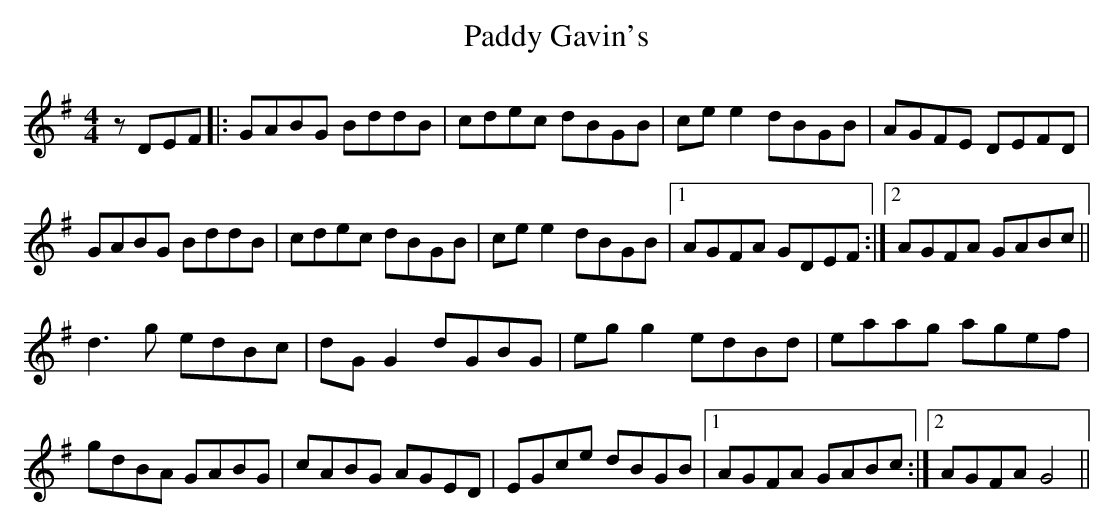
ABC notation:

X:1
T: Paddy Gavin's
M: 4/4
L: 1/8
K: G
zDEF |: GABG BddB|cdec dBGB|ce e2 dBGB|\
AGFE DEFD |
GABG BddB|cdec dBGB|ce e2 dBGB |1 AGFA GDEF :|2\
AGFA GABc ||
d3 g edBc|dG G2 dGBG|eg g2 edBd|eaag agef |
gdBA GABG|cABG AGED|EGce dBGB |1 AGFA GABc :|2\
AGFA G4 ||
